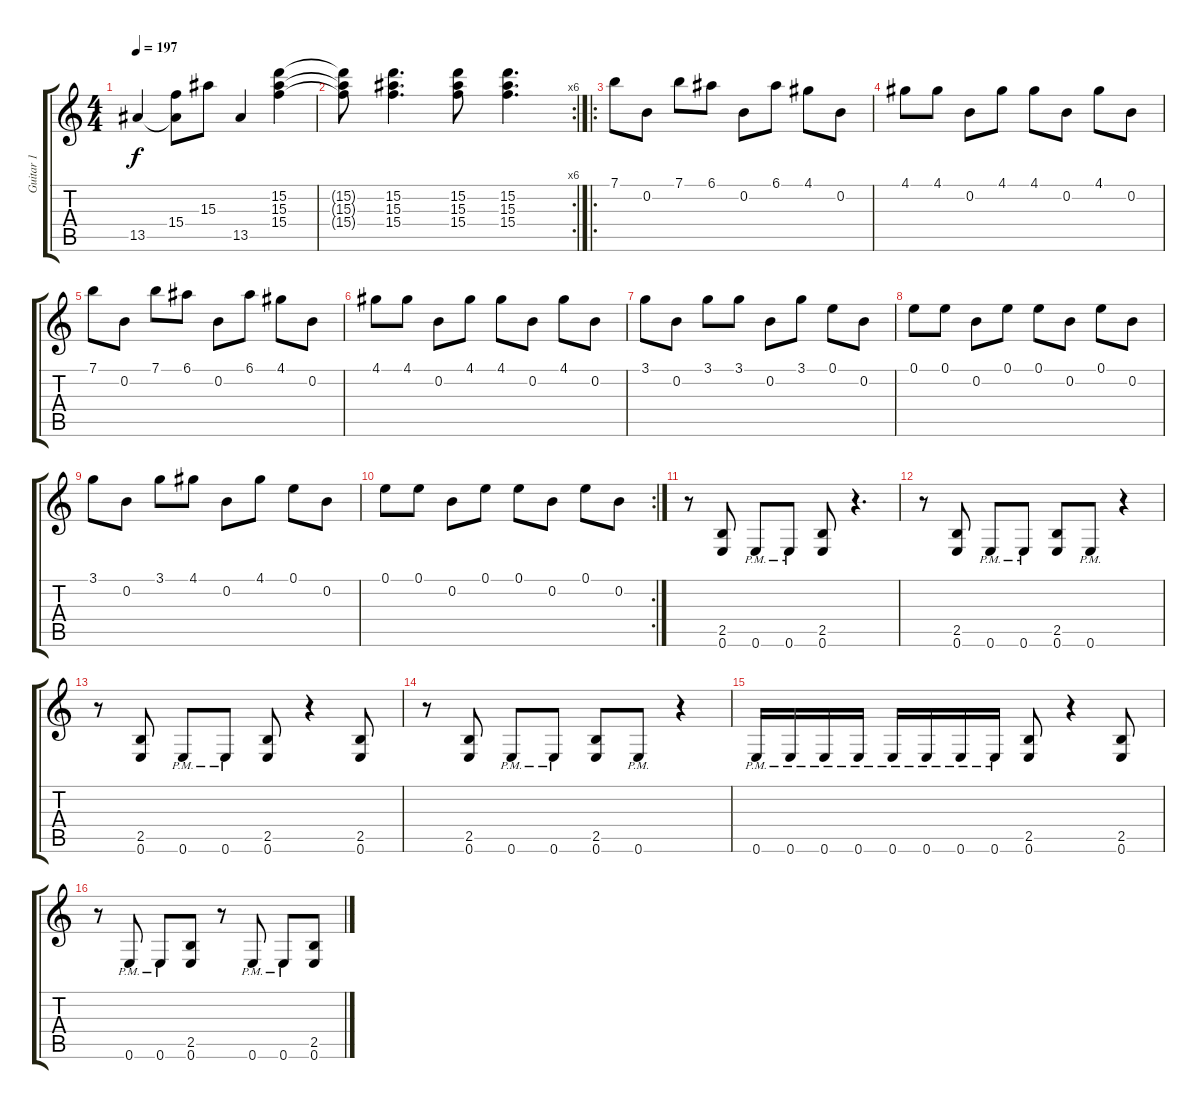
\track ("Guitar 1" "Guitar 1") {instrument distortionguitar}
\staff {score tabs}
\tuning (E4 B3 G3 D3 A2 E2) {hide}
\ts (4 4)
\tempo 197
\clef g2
\ks c
13.5.4{dy f} (15.4 13.5{t}).8 15.3.8 13.5.4 (15.2 15.3 15.4).4 |
\rc 6
(15.2{t} 15.3{t} 15.4{t}).8 (15.2 15.3 15.4).4{d} (15.2 15.3 15.4).8 (15.2 15.3 15.4).4{d} |
\ro
7.1.8{volume 12 instrument distortionguitar} 0.2.8 7.1.8 6.1.8 0.2.8 6.1.8 4.1.8 0.2.8 |
4.1.8 4.1.8 0.2.8 4.1.8 4.1.8 0.2.8 4.1.8 0.2.8 |
7.1.8 0.2.8 7.1.8 6.1.8 0.2.8 6.1.8 4.1.8 0.2.8 |
4.1.8 4.1.8 0.2.8 4.1.8 4.1.8 0.2.8 4.1.8 0.2.8 |
3.1.8 0.2.8 3.1.8 3.1.8 0.2.8 3.1.8 0.1.8 0.2.8 |
0.1.8 0.1.8 0.2.8 0.1.8 0.1.8 0.2.8 0.1.8 0.2.8 |
3.1.8 0.2.8 3.1.8 4.1.8 0.2.8 4.1.8 0.1.8 0.2.8 |
\rc 2
0.1.8 0.1.8 0.2.8 0.1.8 0.1.8 0.2.8 0.1.8 0.2.8 |
r.8{volume 15 instrument distortionguitar} (2.5 0.6).8 0.6{pm}.8 0.6{pm}.8 (2.5 0.6).8 r.4{d} |
r.8 (2.5 0.6).8 0.6{pm}.8 0.6{pm}.8 (2.5 0.6).8 0.6{pm}.8 r.4 |
r.8 (2.5 0.6).8 0.6{pm}.8 0.6{pm}.8 (2.5 0.6).8 r.4 (2.5 0.6).8 |
r.8 (2.5 0.6).8 0.6{pm}.8 0.6{pm}.8 (2.5 0.6).8 0.6{pm}.8 r.4 |
0.6{pm}.16 0.6{pm}.16 0.6{pm}.16 0.6{pm}.16 0.6{pm}.16 0.6{pm}.16 0.6{pm}.16 0.6{pm}.16 (2.5 0.6).8 r.4 (2.5 0.6).8 |
r.8 0.6{pm}.8 0.6{pm}.8 (2.5 0.6).8 r.8 0.6{pm}.8 0.6{pm}.8 (2.5 0.6).8
